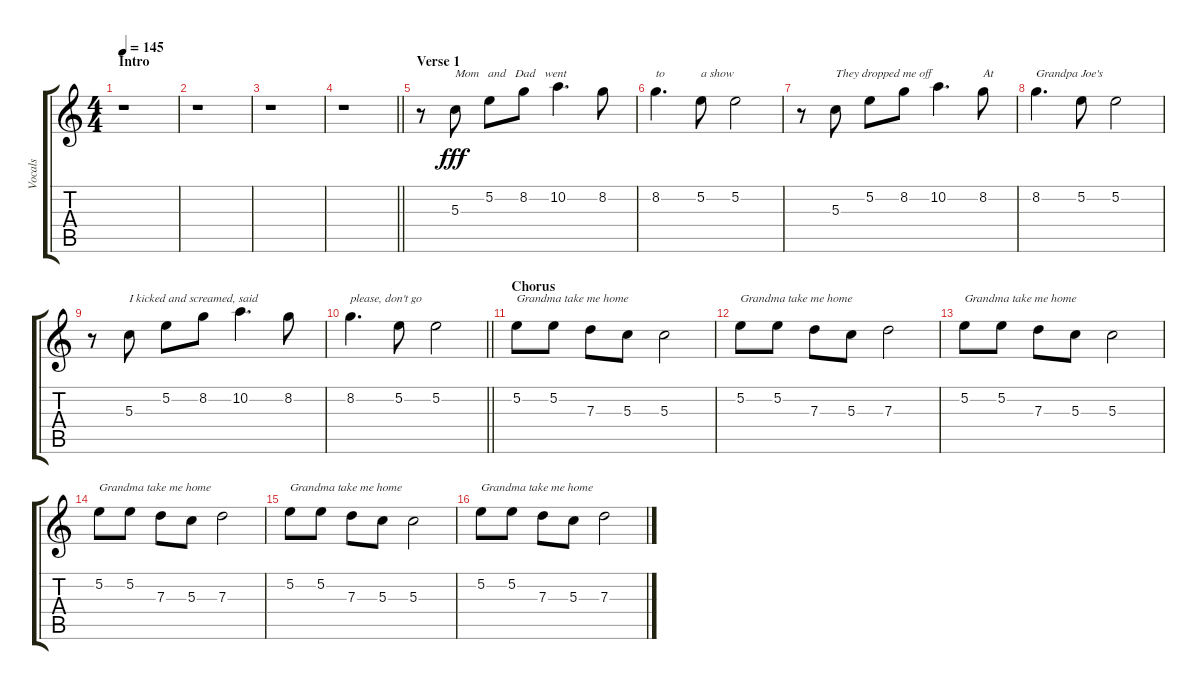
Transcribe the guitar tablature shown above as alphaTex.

\track ("Vocals" "Vocals") {instrument overdrivenguitar}
\staff {score tabs}
\tuning (E4 B3 G3 D3 A2 E2) {hide}
\ts (4 4)
\section ("" "Intro")
\tempo 145
\clef g2
\ks c
r.1{dy fff instrument overdrivenguitar} |
r.1 |
r.1 |
\barLineRight lightlight
r.1 |
\section ("" "Verse 1")
r.8 5.3.8{txt "Mom   and   Dad   went"} 5.2.8 8.2.8 10.2.4{d} 8.2.8 |
8.2.4{d txt "to"} 5.2.8{txt "a show"} 5.2.2 |
r.8 5.3.8{txt "They dropped me off"} 5.2.8 8.2.8 10.2.4{d} 8.2.8{txt "At"} |
8.2.4{d txt "Grandpa Joe's"} 5.2.8 5.2.2 |
r.8 5.3.8{txt "I kicked and screamed, said"} 5.2.8 8.2.8 10.2.4{d} 8.2.8 |
\barLineRight lightlight
8.2.4{d txt "please, don't go"} 5.2.8 5.2.2 |
\section ("" "Chorus")
5.2.8{txt "Grandma take me home"} 5.2.8 7.3.8 5.3.8 5.3.2 |
5.2.8{txt "Grandma take me home"} 5.2.8 7.3.8 5.3.8 7.3.2 |
5.2.8{txt "Grandma take me home"} 5.2.8 7.3.8 5.3.8 5.3.2 |
5.2.8{txt "Grandma take me home"} 5.2.8 7.3.8 5.3.8 7.3.2 |
5.2.8{txt "Grandma take me home"} 5.2.8 7.3.8 5.3.8 5.3.2 |
5.2.8{txt "Grandma take me home"} 5.2.8 7.3.8 5.3.8 7.3.2
